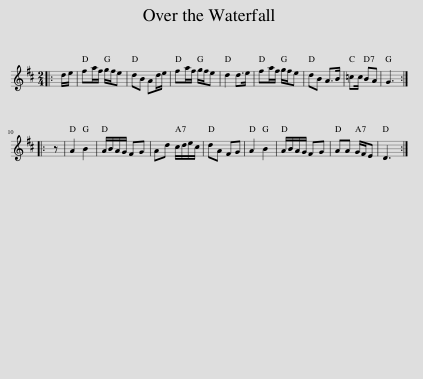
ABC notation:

X:1
L:1/8
M:2/4
I:linebreak $
K:D
V:1 treble
V:1
|: d/e/ | fa/f/ g/f/e | dB Ad/e/ | fa/f/ g/f/e | d2 d>e | %5
 fa/f/ g/f/e | dB A>B | =cc/ BA | G3 ::$ z | %10
 A2 B2 | A/B/A/G/ FG | Ad c/d/e/c/ | dA FG | A2 B2 | %15
 A/B/A/G/ FG | AA G/F/E | D3 :| %18
